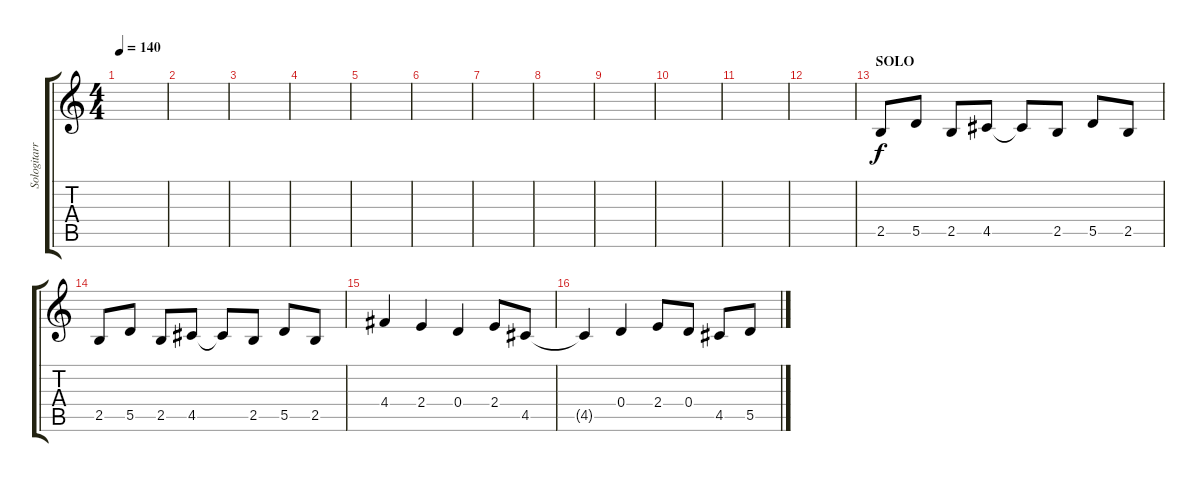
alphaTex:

\track ("Sologitarre" "Sologitarr") {instrument distortionguitar}
\staff {score tabs}
\tuning (E4 B3 G3 D3 A2 E2) {hide}
\ts (4 4)
\tempo 140
\clef g2
\ks c
|
|
|
|
|
|
|
|
|
|
|
|
\section ("" "SOLO")
2.5.8 5.5.8 2.5.8 4.5.8 4.5{t}.8 2.5.8 5.5.8 2.5.8 |
2.5.8 5.5.8 2.5.8 4.5.8 4.5{t}.8 2.5.8 5.5.8 2.5.8 |
4.4.4 2.4.4 0.4.4 2.4.8 4.5.8 |
4.5{t}.4 0.4.4 2.4.8 0.4.8 4.5.8 5.5.8
